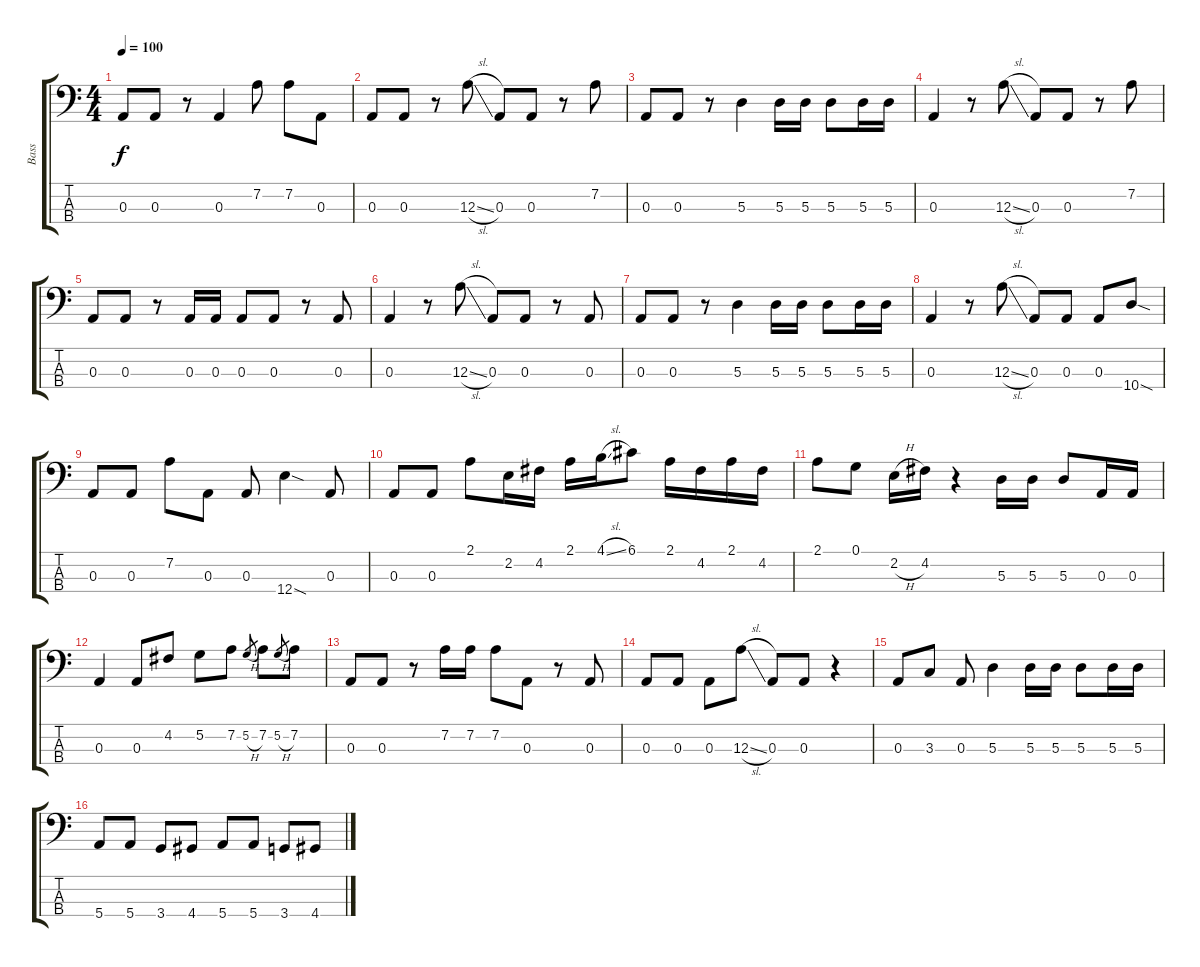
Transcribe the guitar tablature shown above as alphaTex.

\track ("Bass" "Bass") {instrument electricbassfinger}
\staff {score tabs}
\tuning (G2 D2 A1 E1) {hide}
\ts (4 4)
\tempo 100
\clef f4
\ks c
0.3.8{dy f} 0.3.8 r.8 0.3.4 7.2.8 7.2.8 0.3.8 |
0.3.8 0.3.8 r.8 12.3{sl}.8 0.3.8 0.3.8 r.8 7.2.8 |
0.3.8 0.3.8 r.8 5.3.4 5.3.16 5.3.16 5.3.8 5.3.16 5.3.16 |
0.3.4 r.8 12.3{sl}.8 0.3.8 0.3.8 r.8 7.2.8 |
0.3.8 0.3.8 r.8 0.3.16 0.3.16 0.3.8 0.3.8 r.8 0.3.8 |
0.3.4 r.8 12.3{sl}.8 0.3.8 0.3.8 r.8 0.3.8 |
0.3.8 0.3.8 r.8 5.3.4 5.3.16 5.3.16 5.3.8 5.3.16 5.3.16 |
0.3.4 r.8 12.3{sl}.8 0.3.8 0.3.8 0.3.8 10.4{sod}.8 |
0.3.8 0.3.8 7.2.8 0.3.8 0.3.8 12.4{sod}.4 0.3.8 |
0.3.8 0.3.8 2.1.8 2.2.16 4.2.16 2.1.16 4.1{sl}.16 6.1.8 2.1.16 4.2.16 2.1.16 4.2.16 |
2.1.8 0.1.8 2.2{h}.16 4.2.16 r.4 5.3.16 5.3.16 5.3.8 0.3.16 0.3.16 |
0.3.4 0.3.8 4.2.8 5.2.8 7.2.8 5.2{h}.8{gr} 7.2.8 5.2{h}.8{gr} 7.2.8 |
0.3.8 0.3.8 r.8 7.2.16 7.2.16 7.2.8 0.3.8 r.8 0.3.8 |
0.3.8 0.3.8 0.3.8 12.3{sl}.8 0.3.8 0.3.8 r.4 |
0.3.8 3.3.8 0.3.8 5.3.4 5.3.16 5.3.16 5.3.8 5.3.16 5.3.16 |
5.4.8 5.4.8 3.4.8 4.4.8 5.4.8 5.4.8 3.4.8 4.4.8
